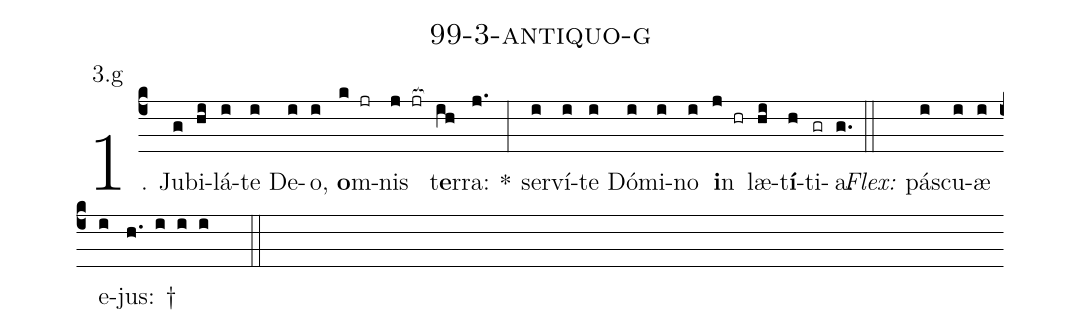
name: 99-3-antiquo-g;
annotation: 3.g;
%%
(c4)1. Ju(g)bi(hi)lá(i)te(i) De(i)o,(i) <b>o</b>m(k jr)nis(j jr[ocb:1{]) t<b>e</b>r(ih[ocb:0}])ra:(j.) *(:) ser(i)ví(i)te(i) Dó(i)mi(i)no(i) <b>i</b>n(j hr) læ(hi)t<b>í</b>(h)ti(gr)a.(g.) (::)
<i>Flex:</i>()  pás(i)cu(i)æ(i) e(i)jus: †(h. i i i  ::)
